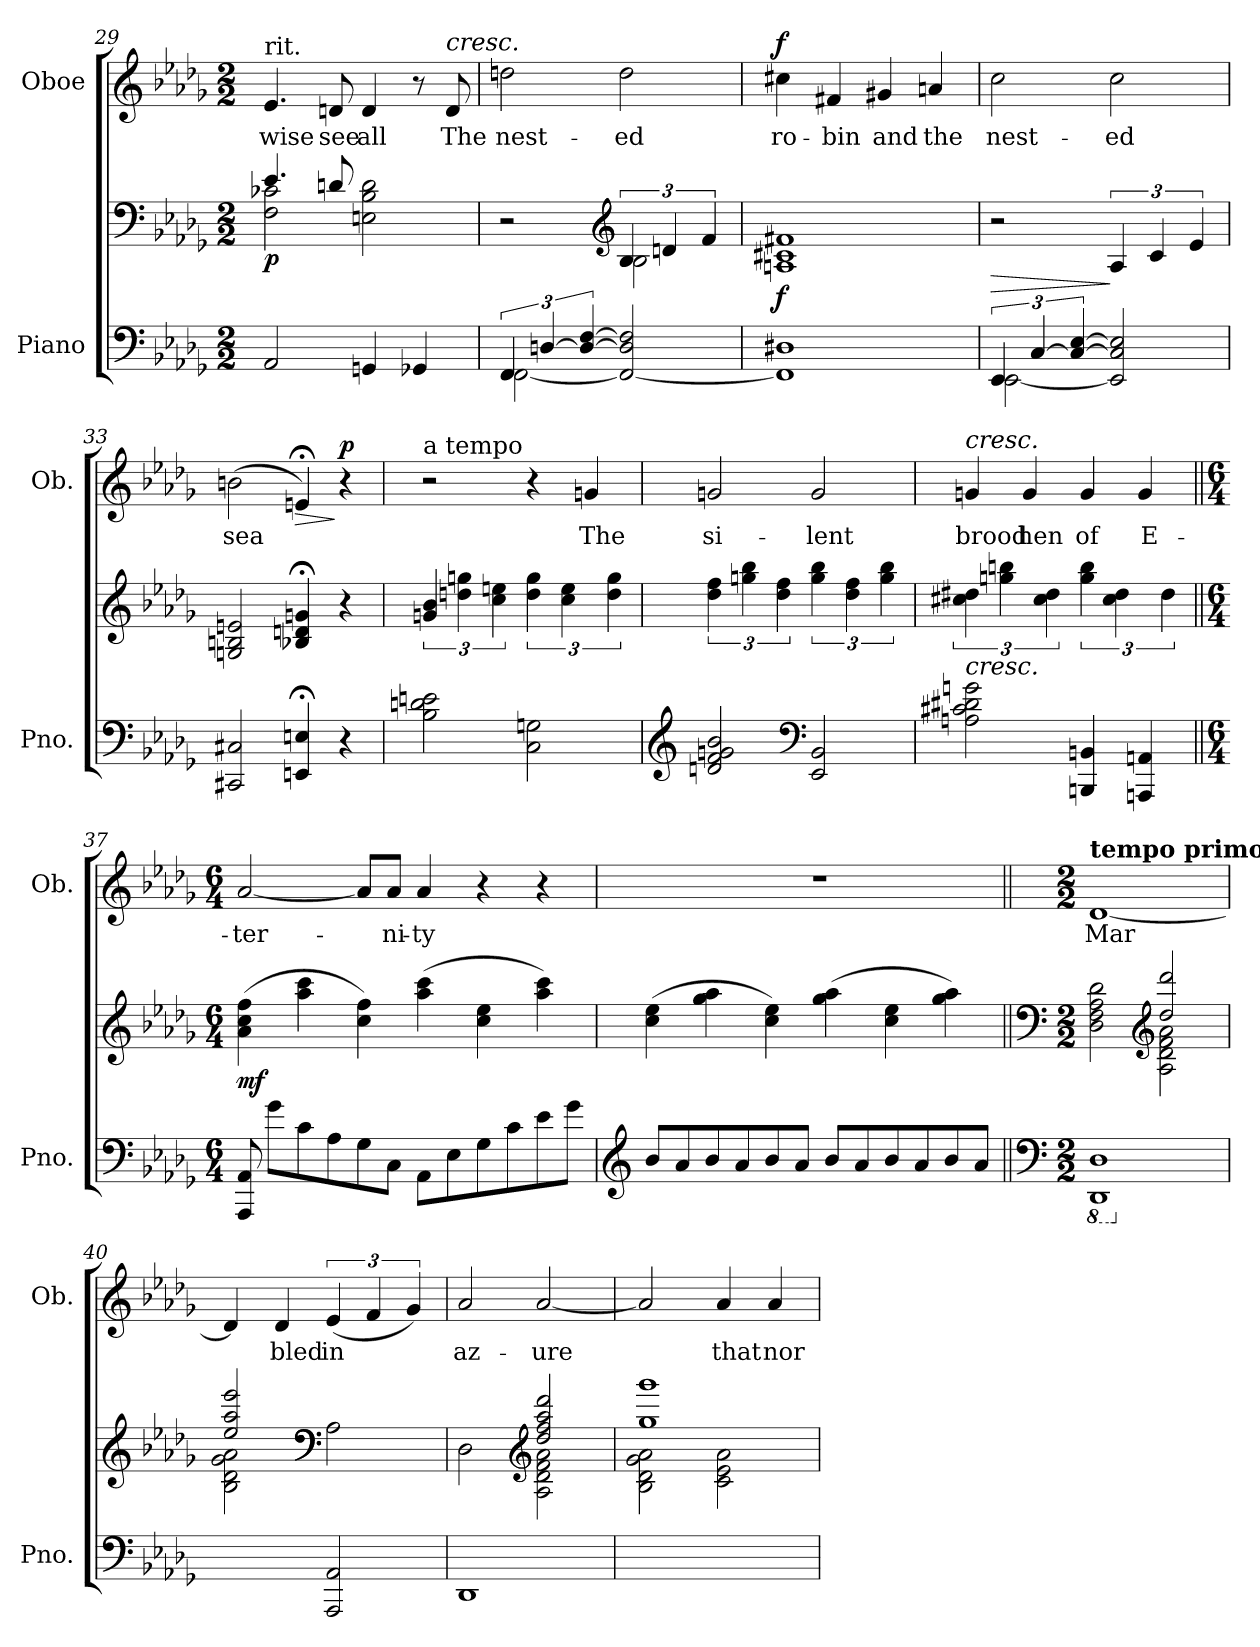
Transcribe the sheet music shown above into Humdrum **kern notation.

**kern	**kern	**dynam	**kern	**text	**dynam
*part2	*part2	*part2	*part1	*part1	*part1
*staff3	*staff2	*staff2/3	*staff1	*staff1	*staff1
*I"Piano	*	*	*I"Oboe	*	*
*I'Pno.	*	*	*I'Ob.	*	*
*clefF4	*clefF4	*	*clefG2	*	*
*k[b-e-a-d-g-]	*k[b-e-a-d-g-]	*	*k[b-e-a-d-g-]	*	*
*M2/2	*M2/2	*	*M2/2	*	*
=29	=29	=29	=29	=29	=29
*	*^	*	*	*	*
!	!	!	!	!LO:TX:a:t=rit.	!	!
!	!	!	!LO:DY:b	!	!LO:LY:b	!
2AA-/	4.e-/	2F\ 2c-X\	p	4.e-/	wise	.
!	!	!	!	!	!LO:LY:b	!
.	8dn/	.	.	8dn/	see	.
!	!	!	!	!	!LO:LY:b	!
4GGn/	2En\ 2B-\ 2d\	2ryy	.	4d/	all	.
4GG-X/	.	.	.	8r	.	.
!	!	!	!	!LO:TX:a:i:t=cresc.	!	!
!	!	!	!	!	!LO:LY:b	!
.	.	.	.	8d/	The	.
=30	=30	=30	=30	=30	=30	=30
*^	*	*	*	*	*	*
!	!	!	!	!	!	!LO:LY:b	!
6FF/	[2FF\	2r	2ryy	.	2ddn\	nest-	.
[6Dn/	.	.	.	.	.	.	.
6D/_ [6F/	.	.	.	.	.	.	.
*	*	*clefG2	*	*	*	*	*
!	!	!	!	!	!	!LO:LY:b	!
2FF/_ 2D/] 2F/]	2ryy	6B-/	2B-\	.	2dd\	-ed	.
.	.	6dn/	.	.	.	.	.
.	.	6f/	.	.	.	.	.
*v	*v	*	*	*	*	*	*
*	*v	*v	*	*	*	*
=31	=31	=31	=31	=31	=31
!	!	!LO:DY:b	!	!LO:LY:b	!LO:DY:a
1FF] 1D#X	1An 1c#X 1f#X	f	4cc#X\	ro-	f
!	!	!	!	!LO:LY:b	!
.	.	.	4f#X/	-bin	.
!	!	!	!	!LO:LY:b	!
.	.	.	4g#X/	and	.
!	!	!	!	!LO:LY:b	!
.	.	.	4an/	the	.
=32	=32	=32	=32	=32	=32
*^	*	*	*	*	*
!	!	!	!LO:HP:b	!	!LO:LY:b	!
6EE-/	[2EE-\	2r	>	2cc\	nest-	.
[6C/	.	.	.	.	.	.
6C/_ [6E-/	.	.	.	.	.	.
!	!	!	!	!	!LO:LY:b	!
2EE-/] 2C/] 2E-/]	2ryy	6A-/	]	2cc\	-ed	.
.	.	6c/	.	.	.	.
.	.	6e-/	.	.	.	.
*v	*v	*	*	*	*	*
!!LO:PB:g=z
=33	=33	=33	=33	=33	=33
!	!	!	!	!LO:LY:b	!
2CC#X/ 2C#X/	2Gn/ 2Bn/ 2en/	.	(2bn\	sea	.
!	!	!	!	!	!LO:HP:b
4EEn/;< 4En/;<	4B-X/;< 4dn/;< 4gn/;<	.	4en;</)	.	>
!	!	!	!	!	!LO:DY:n=1:a
4r	4r	.	4r	.	] p
=34	=34	=34	=34	=34	=34
!	!	!	!LO:TX:a:t=a tempo	!	!
2B-\ 2dn\ 2en\	6gn/ 6b-/	.	2r	.	.
.	6ddn\ 6ggn\	.	.	.	.
.	6cc\ 6een\	.	.	.	.
2C\ 2Gn\	6dd\ 6gg\	.	4r	.	.
.	6cc\ 6ee\	.	.	.	.
!	!	!	!	!LO:LY:b	!
.	.	.	4gn/	The	.
.	6dd\ 6gg\	.	.	.	.
=35	=35	=35	=35	=35	=35
*clefG2	*	*	*	*	*
!	!	!	!	!LO:LY:b	!
2dn/ 2f/ 2gn/ 2b-/	6dd-\ 6ff\	.	2gn/	si-	.
.	6ggn\ 6bb-\	.	.	.	.
.	6dd-\ 6ff\	.	.	.	.
*clefF4	*	*	*	*	*
!	!	!	!	!LO:LY:b	!
2EE-/ 2BB-/	6gg\ 6bb-\	.	2g/	-lent	.
.	6dd-\ 6ff\	.	.	.	.
.	6gg\ 6bb-\	.	.	.	.
=36	=36	=36	=36	=36	=36
!	!	!	!LO:TX:a:i:t=cresc.	!	!
!	!LO:TX:b:i:t=cresc.	!	!	!	!
!	!	!	!	!LO:LY:b	!
2An\ 2c#X\ 2d#X\ 2gn\	6cc#X\ 6dd#X\	.	4gn/	brood-	.
.	6ggn\ 6bbn\	.	.	.	.
!	!	!	!	!LO:LY:b	!
.	.	.	4g/	-hen	.
.	6cc#\ 6dd#\	.	.	.	.
!	!	!	!	!LO:LY:b	!
4BBBn/ 4BBn/	6gg\ 6bb\	.	4g/	of	.
.	6cc#\ 6dd#\	.	.	.	.
!	!	!	!	!LO:LY:b	!
4AAAn/ 4AAn/	.	.	4g/	E-	.
.	6dd#\	.	.	.	.
!!LO:LB:g=z
=37||	=37||	=37||	=37||	=37||	=37||
*M6/4	*M6/4	*	*M6/4	*	*
!	!	!LO:DY:b	!	!LO:LY:b	!
8AAA-/ 8AA-/	(4a-\ 4cc\ 4ff\	mf	[2a-/	-ter-	.
8g-\L	.	.	.	.	.
8c\	4aa-\ 4ccc\	.	.	.	.
8A-\	.	.	.	.	.
8G-\	4cc\ 4ff\)	.	8a-/L]	.	.
!	!	!	!	!LO:LY:b	!
8C\J	.	.	8a-/J	-ni-	.
!	!	!	!	!LO:LY:b	!
8AA-\L	(4aa-\ 4ccc\	.	4a-/	-ty	.
8E-\	.	.	.	.	.
8G-\	4cc\ 4ee-\	.	4r	.	.
8c\	.	.	.	.	.
8e-\	4aa-\ 4ccc\)	.	4r	.	.
8g-\J	.	.	.	.	.
=38	=38	=38	=38	=38	=38
*clefG2	*	*	*	*	*
8b-/L	(4cc\ 4ee-\	.	1.r	.	.
8a-/	.	.	.	.	.
8b-/	4gg-\ 4aa-\	.	.	.	.
8a-/	.	.	.	.	.
8b-/	4cc\ 4ee-\)	.	.	.	.
8a-/J	.	.	.	.	.
8b-/L	(4gg-\ 4aa-\	.	.	.	.
8a-/	.	.	.	.	.
8b-/	4cc\ 4ee-\	.	.	.	.
8a-/	.	.	.	.	.
8b-/	4gg-\ 4aa-\)	.	.	.	.
8a-/J	.	.	.	.	.
=39||	=39||	=39||	=39||	=39||	=39||
*clefF4	*clefF4	*	*	*	*
*M2/2	*M2/2	*	*M2/2	*	*
*8ba	*	*	*	*	*
*	*^	*	*	*	*
!	!	!	!	!LO:TX:a:B:t=tempo primo	!	!
!	!	!	!	!	!LO:LY:b	!
1DDD- 1DD-	2D-\ 2F\ 2A-\ 2d-\	2ryy	.	[1d-	Mar	.
*	*clefG2	*	*	*	*	*
.	2dd-/ 2ddd-/	2A-\ 2d-\ 2f\ 2a-\	.	.	.	.
!!LO:LB:g=z
=40	=40	=40	=40	=40	=40	=40
*X8ba	*	*	*	*	*	*
2ryy	2ee-/ 2aa-/ 2eee-/	2B-\ 2d-\ 2g-\ 2a-\	.	4d-/]	.	.
!	!	!	!	!	!LO:LY:b	!
.	.	.	.	4d-/	bled	.
*	*clefF4	*	*	*	*	*
!	!	!	!	!	!LO:LY:b	!
2AAA-/ 2AA-/	2A-\	2ryy	.	(6e-/	in	.
.	.	.	.	6f/	.	.
.	.	.	.	6g-/)	.	.
=41	=41	=41	=41	=41	=41	=41
*8ba	*	*	*	*	*	*
!	!	!	!	!	!LO:LY:b	!
1DDD-	2D-\	2ryy	.	2a-/	az-	.
*	*clefG2	*	*	*	*	*
!	!	!	!	!	!LO:LY:b	!
.	2dd-/ 2ff/ 2aa-/ 2ddd-/	2A-\ 2d-\ 2f\ 2a-\	.	[2a-/	-ure	.
=42	=42	=42	=42	=42	=42	=42
*X8ba	*	*	*	*	*	*
1ryy	1gg- 1ggg-	2B-\ 2d-\ 2g-\ 2a-\	.	2a-/]	.	.
!	!	!	!	!	!LO:LY:b	!
.	.	2c\ 2e-\ 2a-\	.	4a-/	that	.
!	!	!	!	!	!LO:LY:b	!
.	.	.	.	4a-/	nor	.
*	*v	*v	*	*	*	*
=	=	=	=	=	=
*-	*-	*-	*-	*-	*-
